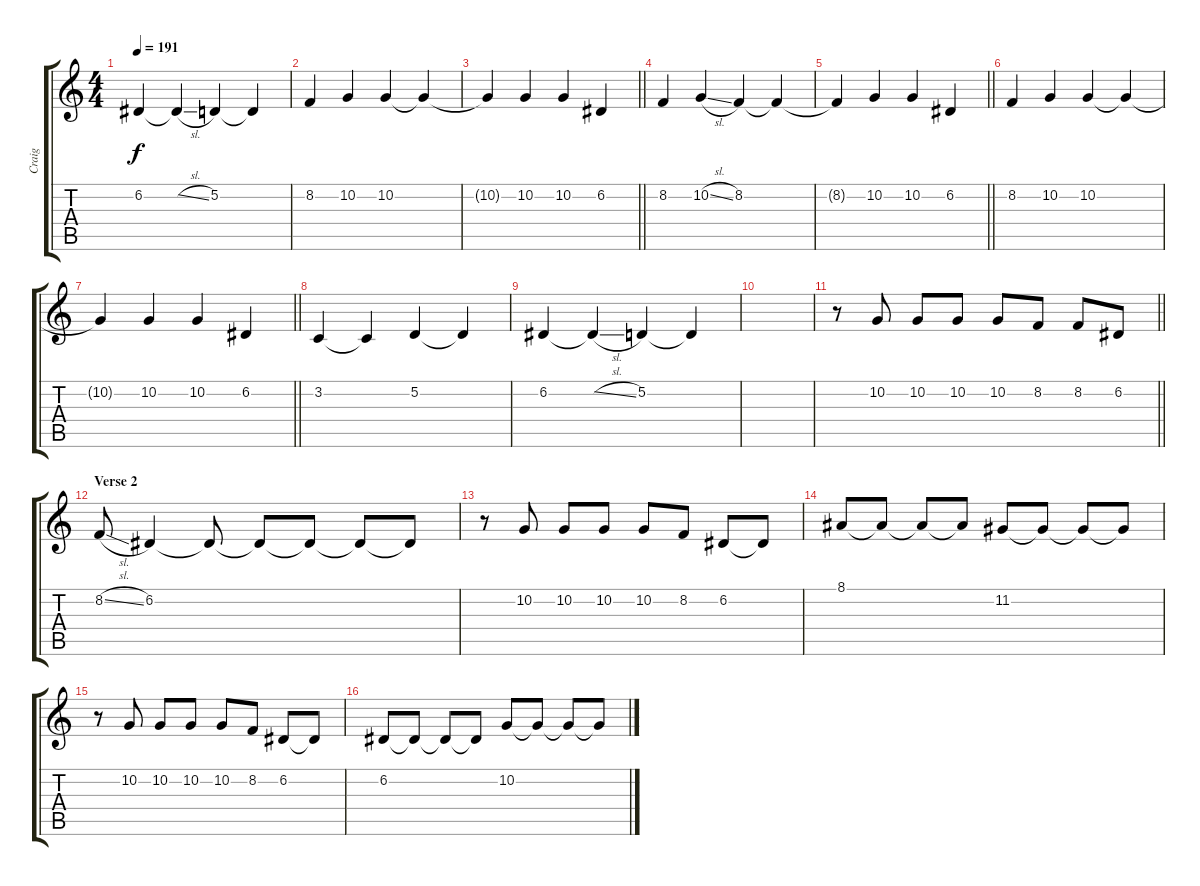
\track ("Craig" "Craig") {instrument cello}
\staff {score tabs}
\tuning (D4 A3 F3 C3 G2 C2) {hide}
\ts (4 4)
\tempo 191
\clef g2
\ks c
6.2.4{dy f} 6.2{sl t}.4 5.2.4 5.2{t}.4 |
8.2.4 10.2.4 10.2.4 10.2{t}.4 |
\barLineRight lightlight
10.2{t}.4 10.2.4 10.2.4 6.2.4 |
8.2.4 10.2{sl}.4 8.2.4 8.2{t}.4 |
\barLineRight lightlight
8.2{t}.4 10.2.4 10.2.4 6.2.4 |
8.2.4 10.2.4 10.2.4 10.2{t}.4 |
\barLineRight lightlight
10.2{t}.4 10.2.4 10.2.4 6.2.4 |
3.2.4 3.2{t}.4 5.2.4 5.2{t}.4 |
6.2.4 6.2{sl t}.4 5.2.4 5.2{t}.4 |
|
\barLineRight lightlight
r.8 10.2.8 10.2.8 10.2.8 10.2.8 8.2.8 8.2.8 6.2.8 |
\section ("" "Verse 2")
8.2{sl}.8 6.2.4 6.2{t}.8 6.2{t}.8 6.2{t}.8 6.2{t}.8 6.2{t}.8 |
r.8 10.2.8 10.2.8 10.2.8 10.2.8 8.2.8 6.2.8 6.2{t}.8 |
8.1.8 8.1{t}.8 8.1{t}.8 8.1{t}.8 11.2.8 11.2{t}.8 11.2{t}.8 11.2{t}.8 |
r.8 10.2.8 10.2.8 10.2.8 10.2.8 8.2.8 6.2.8 6.2{t}.8 |
6.2.8 6.2{t}.8 6.2{t}.8 6.2{t}.8 10.2.8 10.2{t}.8 10.2{t}.8 10.2{t}.8
